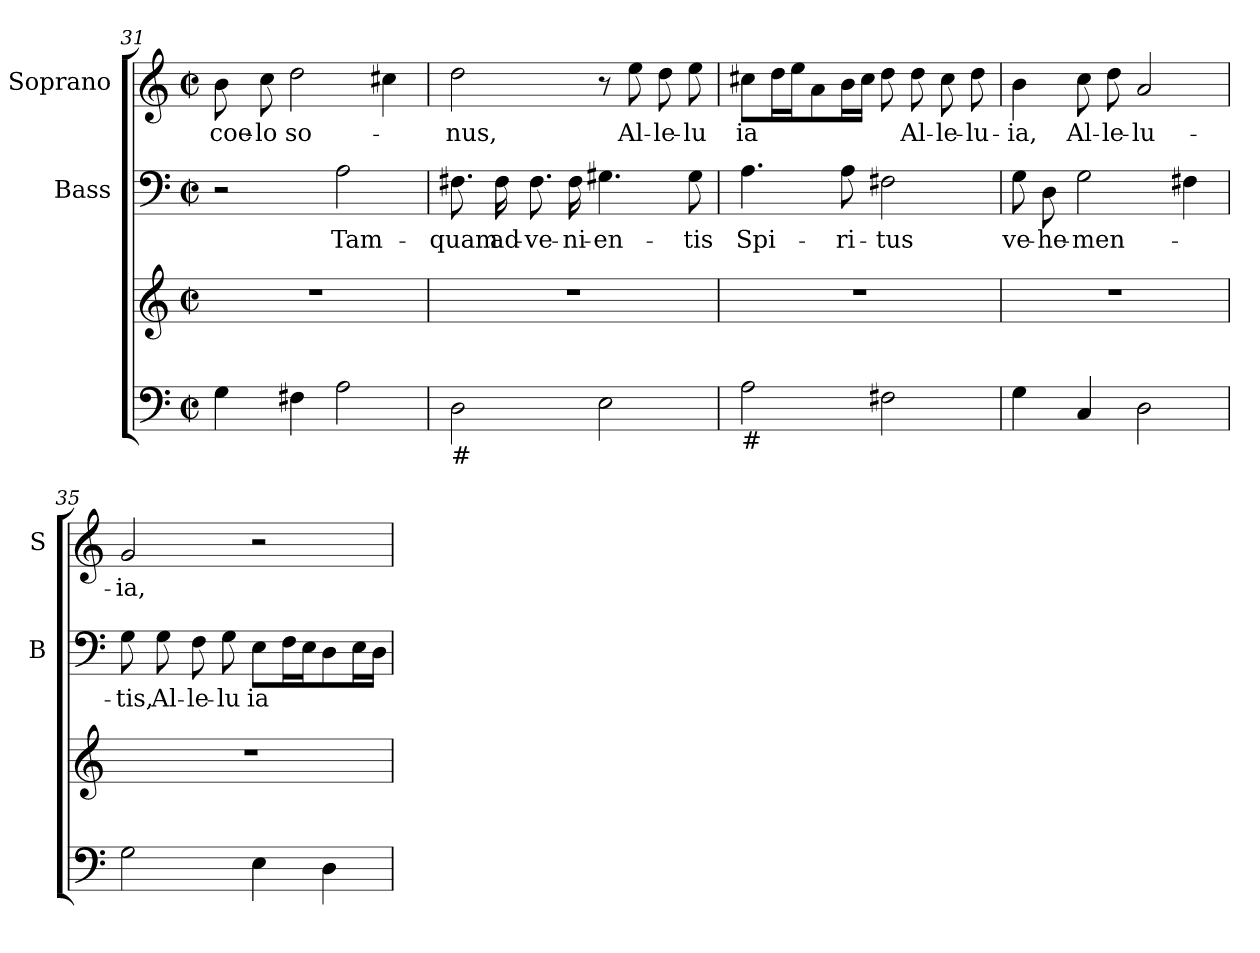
**kern	**kern	**kern	**text	**kern	**text
*part3	*part3	*part2	*part2	*part1	*part1
*staff4	*staff3	*staff2	*staff2	*staff1	*staff1
*	*	*I"Bass	*	*I"Soprano	*
*	*	*I'B	*	*I'S	*
*clefF4	*clefG2	*clefF4	*	*clefG2	*
*k[]	*k[]	*k[]	*	*k[]	*
*C:	*C:	*C:	*	*C:	*
*M2/2	*M2/2	*M2/2	*	*M2/2	*
*met(c|)	*met(c|)	*met(c|)	*	*met(c|)	*
=31	=31	=31	=31	=31	=31
4G\	1r	2r	.	8b\	coe-
.	.	.	.	8cc\	-lo
4F#X\	.	.	.	2dd\	so-
2A\	.	2A\	Tam-	.	.
.	.	.	.	4cc#X\	.
=32	=32	=32	=32	=32	=32
!LO:TX:b:t=#	!	!	!	!	!
2D\	1r	8.F#X\	-quam	2dd\	-nus,
.	.	16F#\	ad-	.	.
.	.	8.F#\	-ve-	.	.
.	.	16F#\	-ni-	.	.
2E\	.	4.G#X\	-en-	8r	.
.	.	.	.	8ee\	Al-
.	.	.	.	8dd\	-le-
.	.	8G#\	-tis	8ee\	-lu
=33	=33	=33	=33	=33	=33
!LO:TX:b:t=#	!	!	!	!	!
2A\	1r	4.A\	Spi-	8cc#X\L	ia
.	.	.	.	16dd\L	.
.	.	.	.	16ee\J	.
.	.	.	.	8a\	.
.	.	8A\	-ri-	16b\L	.
.	.	.	.	16cc#\JJ	.
2F#X\	.	2F#X\	-tus	8dd\	.
.	.	.	.	8dd\	Al-
.	.	.	.	8cc#\	-le-
.	.	.	.	8dd\	-lu-
!!LO:LB:g=z
=34	=34	=34	=34	=34	=34
4G\	1r	8G\	ve-	4b\	-ia,
.	.	8D\	-he-	.	.
4C/	.	2G\	-men-	8cc\	Al-
.	.	.	.	8dd\	-le-
2D\	.	.	.	2a/	-lu-
.	.	4F#X\	.	.	.
=35	=35	=35	=35	=35	=35
2G\	1r	8G\	-tis,	2g/	-ia,
.	.	8G\	Al-	.	.
.	.	8F\	-le-	.	.
.	.	8G\	-lu	.	.
4E\	.	8E\L	ia	2r	.
.	.	16F\L	.	.	.
.	.	16E\J	.	.	.
4D\	.	8D\	.	.	.
.	.	16E\L	.	.	.
.	.	16D\JJ	.	.	.
=	=	=	=	=	=
*-	*-	*-	*-	*-	*-
